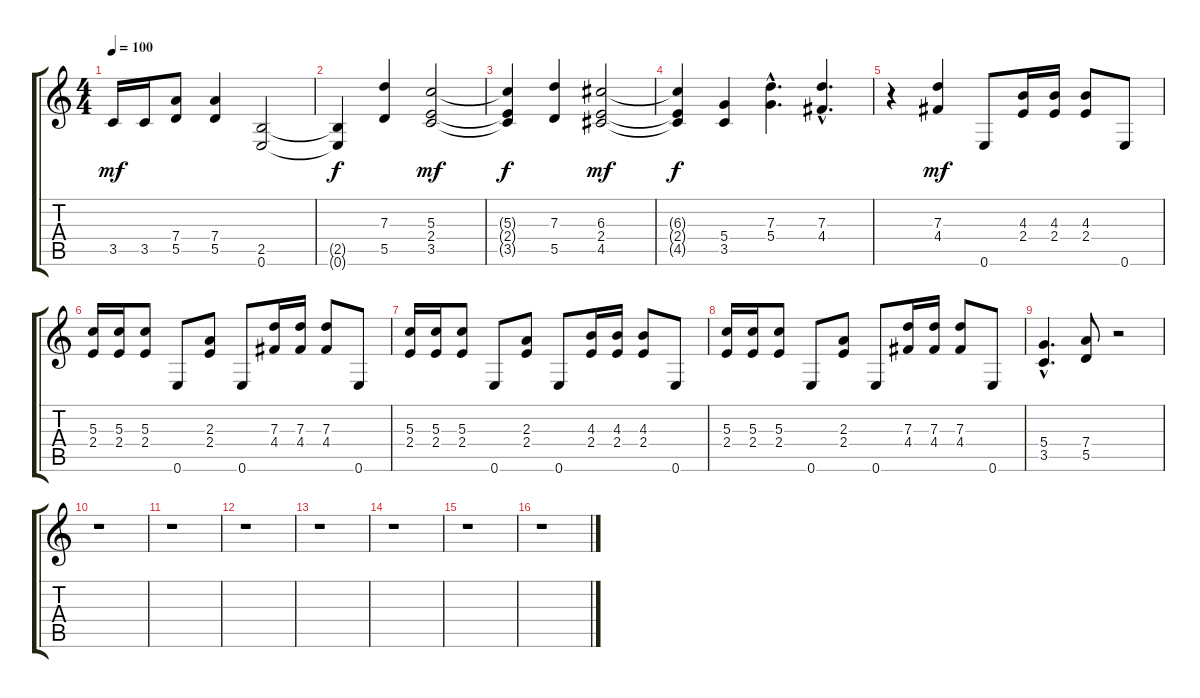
\track "" {instrument overdrivenguitar}
\staff {score tabs}
\tuning (E4 B3 G3 D3 A2 E2) {hide}
\ts (4 4)
\tempo 100
\clef g2
\ks c
3.5.16{dy mf} 3.5.16 (7.4 5.5).8 (7.4 5.5).4 (2.5 0.6).2 |
(2.5{t} 0.6{t}).4{dy f} (7.3 5.5).4 (5.3 2.4 3.5).2{dy mf} |
(5.3{t} 2.4{t} 3.5{t}).4{dy f} (7.3 5.5).4 (6.3 2.4 4.5).2{dy mf} |
(6.3{t} 2.4{t} 4.5{t}).4{dy f} (5.4 3.5).4 (7.3{hac} 5.4{hac}).4{d} (7.3{hac} 4.4{hac}).4{d} |
r.4 (7.3 4.4).4{dy mf} 0.6.8 (4.3 2.4).16 (4.3 2.4).16 (4.3 2.4).8 0.6.8 |
(5.3 2.4).16 (5.3 2.4).16 (5.3 2.4).8 0.6.8 (2.3 2.4).8 0.6.8 (7.3 4.4).16 (7.3 4.4).16 (7.3 4.4).8 0.6.8 |
(5.3 2.4).16 (5.3 2.4).16 (5.3 2.4).8 0.6.8 (2.3 2.4).8 0.6.8 (4.3 2.4).16 (4.3 2.4).16 (4.3 2.4).8 0.6.8 |
(5.3 2.4).16 (5.3 2.4).16 (5.3 2.4).8 0.6.8 (2.3 2.4).8 0.6.8 (7.3 4.4).16 (7.3 4.4).16 (7.3 4.4).8 0.6.8 |
(5.4{hac} 3.5{hac}).4{d} (7.4 5.5).8 r.2 |
r.1 |
r.1 |
r.1 |
r.1 |
r.1 |
r.1 |
r.1
